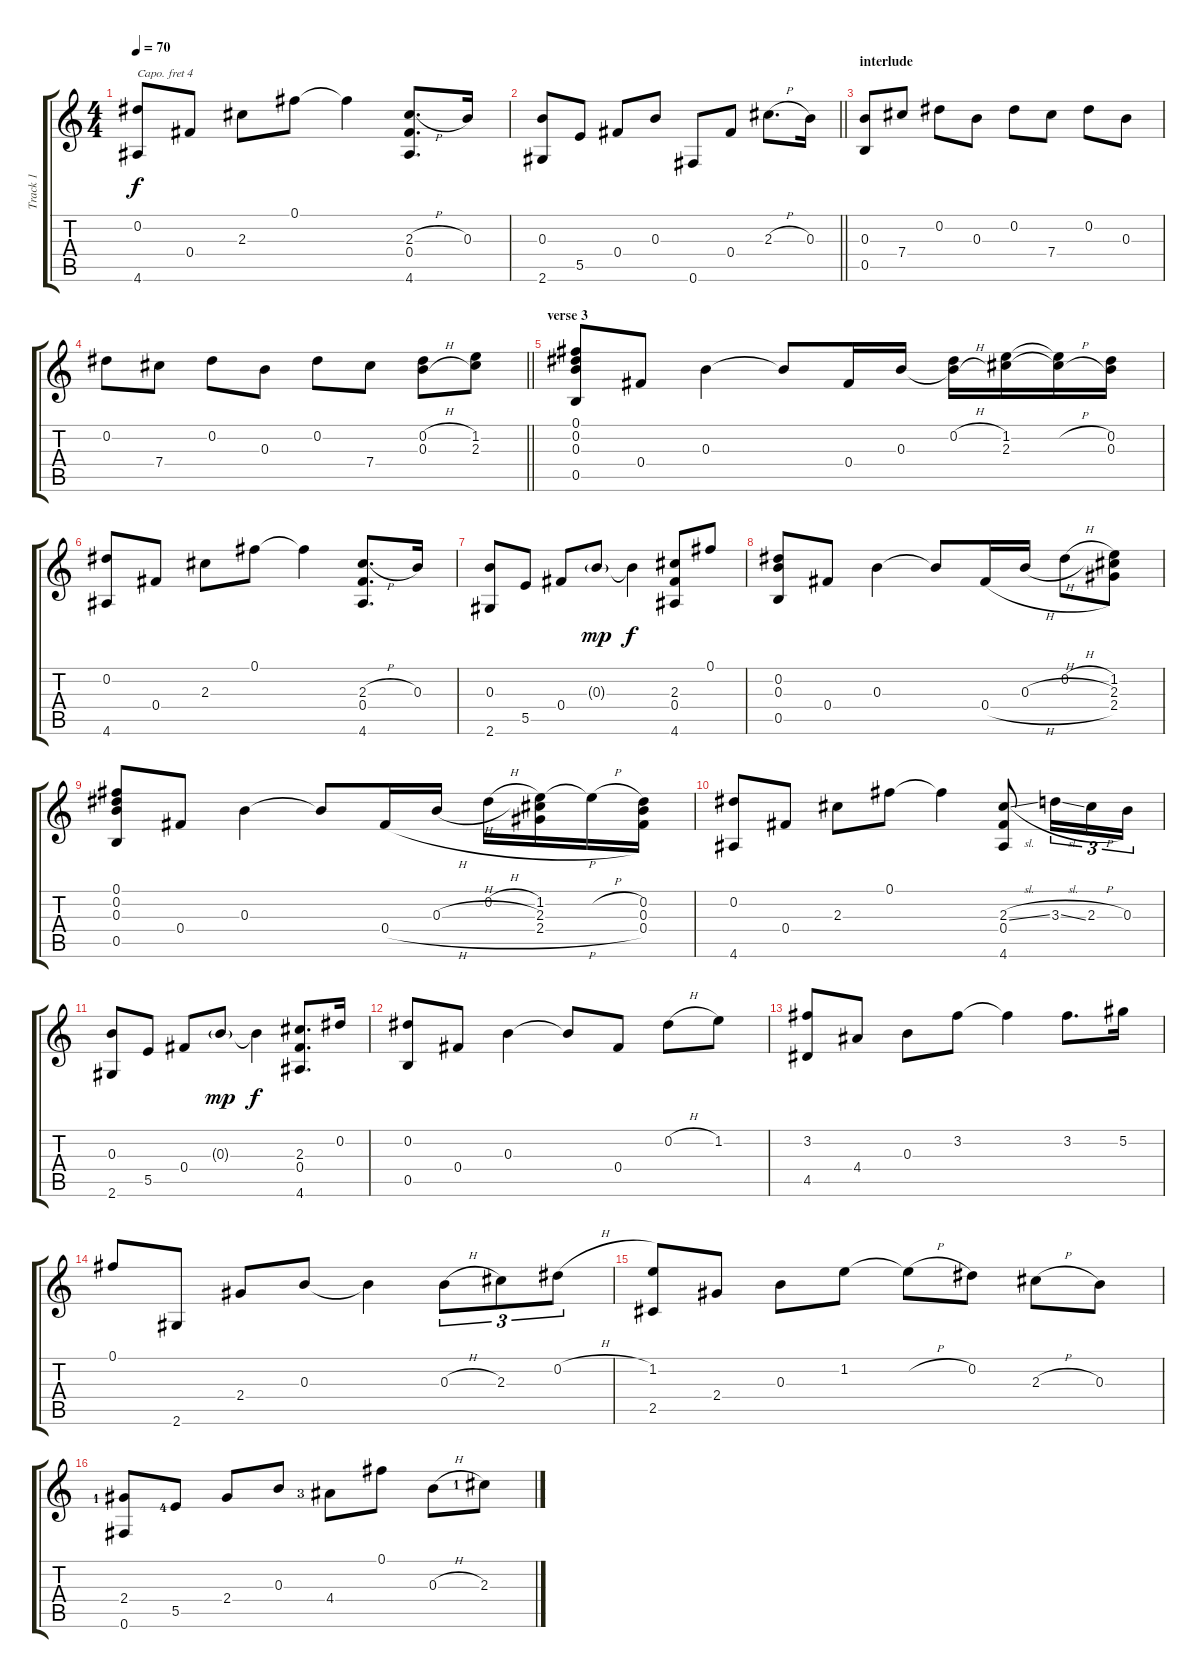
\track ("Track 1" "Track 1") {instrument acousticguitarsteel}
\staff {score tabs}
\capo 4
\tuning (D4 B3 G3 D3 G2 D2) {hide}
\ts (4 4)
\tempo 70
\clef g2
\ks c
(0.2 4.6).8{dy f} 0.4.8 2.3.8 0.1.8 0.1{t}.4 (2.3{h} 0.4 4.6).8{d} 0.3.16 |
\barLineRight lightlight
(0.3 2.6).8 5.5.8 0.4.8 0.3.8 0.6.8 0.4.8 2.3{h}.8{d} 0.3.16 |
\section ("" "interlude")
(0.3 0.5).8 7.4.8 0.2.8 0.3.8 0.2.8 7.4.8 0.2.8 0.3.8 |
\barLineRight lightlight
0.2.8 7.4.8 0.2.8 0.3.8 0.2.8 7.4.8 (0.2{h} 0.3{h}).8 (1.2 2.3).8 |
\section ("" "verse 3")
(0.1 0.2 0.3 0.5).8 0.4.8 0.3.4 0.3{t}.8 0.4.16 0.3.16 (0.2{h} 0.3{h t}).16 (1.2 2.3).16 (1.2{h t} 2.3{h t}).16 (0.2 0.3).16 |
(0.2 4.6).8 0.4.8 2.3.8 0.1.8 0.1{t}.4 (2.3{h} 0.4 4.6).8{d} 0.3.16 |
(0.3 2.6).8 5.5.8 0.4.8 0.3{g}.8{dy mp} 0.3{t}.4{dy f} (2.3 0.4 4.6).8 0.1.8 |
(0.2 0.3 0.5).8 0.4.8 0.3.4 0.3{t}.8 0.4{h}.16 0.3{h}.16 0.2{h}.8 (1.2 2.3 2.4).8 |
(0.1 0.2 0.3 0.5).8 0.4.8 0.3.4 0.3{t}.8 0.4{h}.16 0.3{h}.16 0.2{h}.16 (1.2 2.3 2.4{h}).16 1.2{h t}.16 (0.2 0.3 0.4).16 |
(0.2 4.6).8 0.4.8 2.3.8 0.1.8 0.1{t}.4 (2.3{sl} 0.4 4.6).8 3.3{sl}.16{tu (3 2)} 2.3{h}.16{tu (3 2)} 0.3.16{tu (3 2)} |
(0.3 2.6).8 5.5.8 0.4.8 0.3{g}.8{dy mp} 0.3{t}.4{dy f} (2.3 0.4 4.6).8{d} 0.2.16 |
(0.2 0.5).8 0.4.8 0.3.4 0.3{t}.8 0.4.8 0.2{h}.8 1.2.8 |
(3.2 4.5).8 4.4.8 0.3.8 3.2.8 3.2{t}.4 3.2.8{d} 5.2.16 |
0.1.8 2.6.8 2.4.8 0.3.8 0.3{t}.4 0.3{h}.8{tu (3 2)} 2.3.8{tu (3 2)} 0.2{h}.8{tu (3 2)} |
(1.2 2.5).8 2.4.8 0.3.8 1.2.8 1.2{h t}.8 0.2.8 2.3{h}.8 0.3.8 |
(2.4{lf 2} 0.6).8 5.5{lf 5}.8 2.4.8 0.3.8 4.4{lf 4}.8 0.1.8 0.3{h}.8 2.3{lf 2}.8
